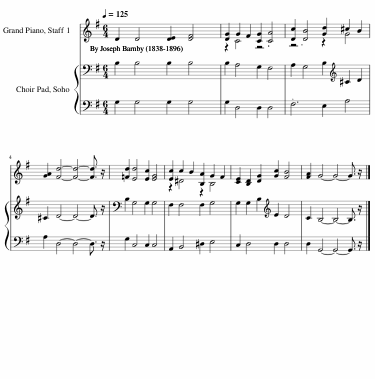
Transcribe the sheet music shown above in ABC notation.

X:1
%%score ( 1 2 ) { 3 | 4 }
L:1/8
Q:1/4=125
M:6/4
I:linebreak $
K:G
V:1 treble
V:2 treble
V:3 bass
V:4 bass
V:1
 D2 D4 [DE]2 [DF]4 | [DG]2 G2 F2 [CG]2 [CA]4 | [Dc]2 [DB]4 [Gd]2 ^c2 B2 |$ [GA]2 [Fd]4- [Fd]4- [Fd]3/2 z/ | [=Fd]2 [Ed]4 [Ec]2 [EG]4 | %5
 [Ec]2 c2 B2 [B,A]2 G2 F2 | [CE]2 [B,D]2 [DG]2 [Gc]2 [FB]4 | [FA]2 G4- G4- G3/2 z/ |] %8
V:2
 x12 | z2 C4 z6 | z6 z2 G4 |$ x12 | x12 | %5
 z2 ^D4 z2 B,4 | x12 | x12 |] %8
V:3
 B,2 B,4 B,2 B,4 | B,2 A,4 G,2 F,4 | A,2 G,4 B,2[K:treble] ^C2 D2 |$ ^C2 D4- D4- D3/2 z/ | B,2 G,4 G,2 G,4 | %5
 F,2 F,4 F,2 G,4 | G,2 G,2 B,2[K:treble] E2 D4 | C2 B,4- B,4- B,3/2 z/ |] %8
V:4
 G,2 G,4 G,2 G,4 | G,2 D,4 D,2 D,4 | .F,6 E,2 A,4 |$ A,2 D,4- D,4- D,3/2 z/ | G,2 C,4 C,2 C,4 | %5
 A,,2 B,,4 ^D,2 E,4 | C,2 D,4 D,2 D,4 | D,2 G,,4- G,,4- G,,3/2 z/ |] %8
